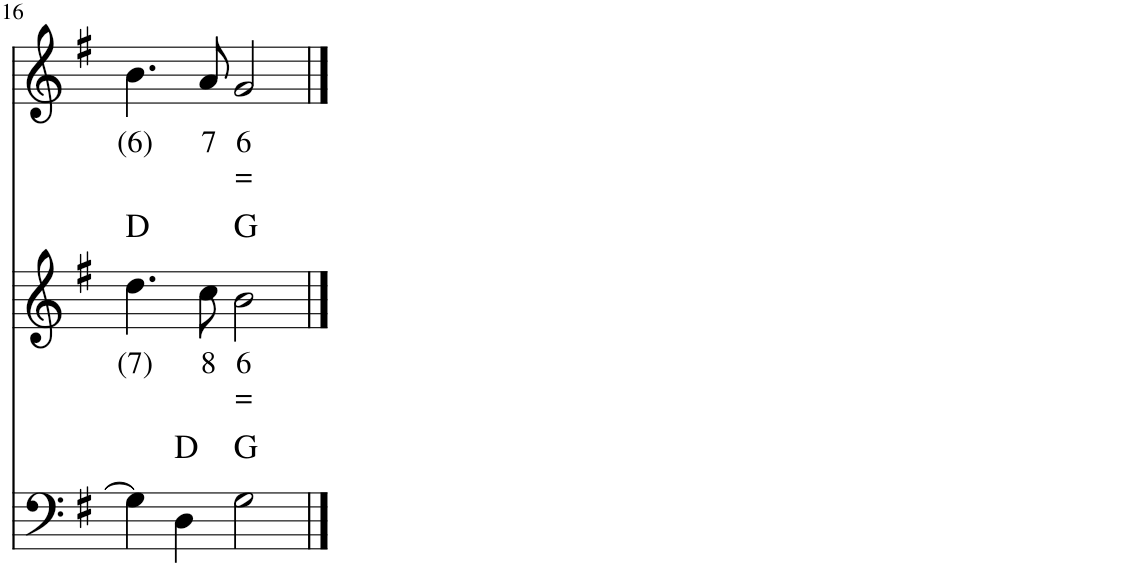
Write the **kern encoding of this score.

**kern	**kern	**text	**text	**harte	**kern	**text	**text
*part3	*part2	*part2	*part2	*part2	*part1	*part1	*part1
*staff3	*staff2	*staff2	*staff2	*	*staff1	*staff1	*staff1
*I"Stem	*I"Stem	*	*	*	*I"Stem	*	*
!!LO:PB:g=z
*clefF4	*clefG2	*	*	*	*clefG2	*	*
*k[f#]	*k[f#]	*	*	*	*k[f#]	*	*
*M4/4	*M4/4	*	*	*	*M4/4	*	*
=16	=16	=16	=16	=16	=16	=16	=16
!	!	!LO:LY:b	!	!	!	!LO:LY:b	!
4G\]	4.dd\	(7)	.	D:maj	4.b\	(6)	.
4D\	.	.	.	.	.	.	.
!	!	!LO:LY:b	!	!	!	!LO:LY:b	!
.	8cc\	8	.	.	8a/	7	.
!	!	!LO:LY:b	!LO:LY:b	!	!	!LO:LY:b	!LO:LY:b
2G\	2b\	6	=	G:maj	2g/	6	=
==	==	==	==	==	==	==	==
*-	*-	*-	*-	*-	*-	*-	*-
